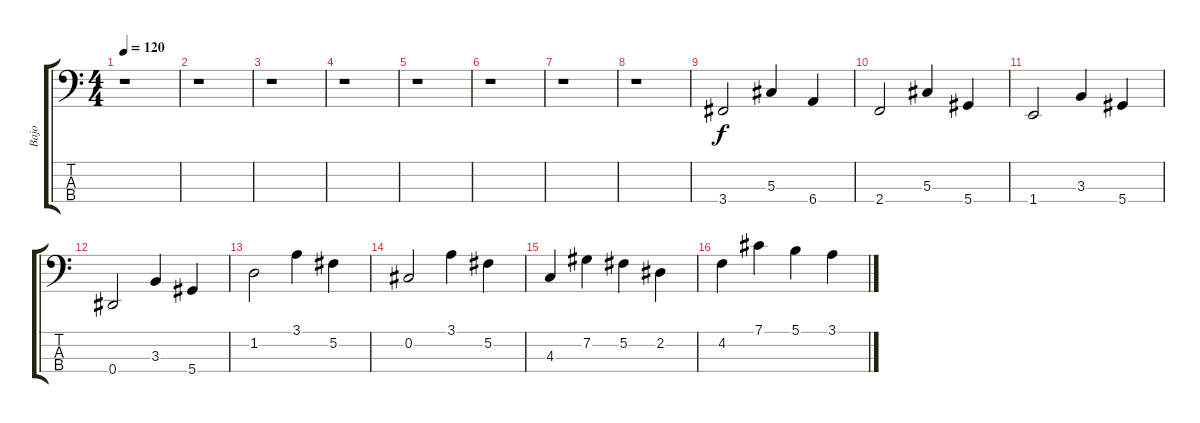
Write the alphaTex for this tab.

\track ("Bajo" "Bajo") {instrument electricbassfinger}
\staff {score tabs}
\tuning (Gb2 Db2 Ab1 Eb1) {hide}
\ts (4 4)
\tempo 120
\clef f4
\ks c
r.1{dy f instrument electricbassfinger} |
r.1 |
r.1 |
r.1 |
r.1 |
r.1 |
r.1 |
r.1 |
3.4.2 5.3.4 6.4.4 |
2.4.2 5.3.4 5.4.4 |
1.4.2 3.3.4 5.4.4 |
0.4.2 3.3.4 5.4.4 |
1.2.2 3.1.4 5.2.4 |
0.2.2 3.1.4 5.2.4 |
4.3.4 7.2.4 5.2.4 2.2.4 |
4.2.4 7.1.4 5.1.4 3.1.4
